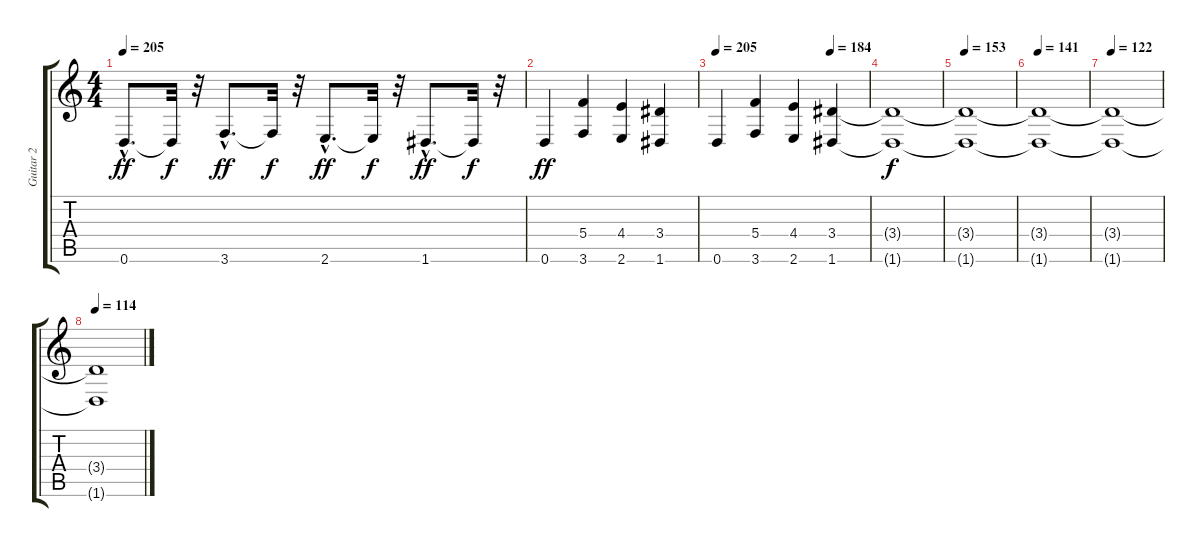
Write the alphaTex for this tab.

\track ("Guitar 2" "Guitar 2") {instrument distortionguitar}
\staff {score tabs}
\tuning (D4 A3 F3 C3 G2 D2) {hide}
\ts (4 4)
\tempo 205
\clef g2
\ks c
0.6{hac}.8{d dy ff} 0.6{t}.32{dy f} r.32 3.6{hac}.8{d dy ff} 3.6{t}.32{dy f} r.32 2.6{hac}.8{d dy ff} 2.6{t}.32{dy f} r.32 1.6{hac}.8{d dy ff} 1.6{t}.32{dy f} r.32 |
0.6.4{dy ff} (5.4 3.6).4 (4.4 2.6).4 (3.4 1.6).4 |
\tempo 205
\tempo (184 0.75)
0.6.4 (5.4 3.6).4 (4.4 2.6).4 (3.4 1.6).4 |
(3.4{t} 1.6{t}).1{dy f} |
\tempo 153
(3.4{t} 1.6{t}).1 |
\tempo 141
(3.4{t} 1.6{t}).1 |
\tempo 122
(3.4{t} 1.6{t}).1 |
\tempo 114
(3.4{t} 1.6{t}).1
